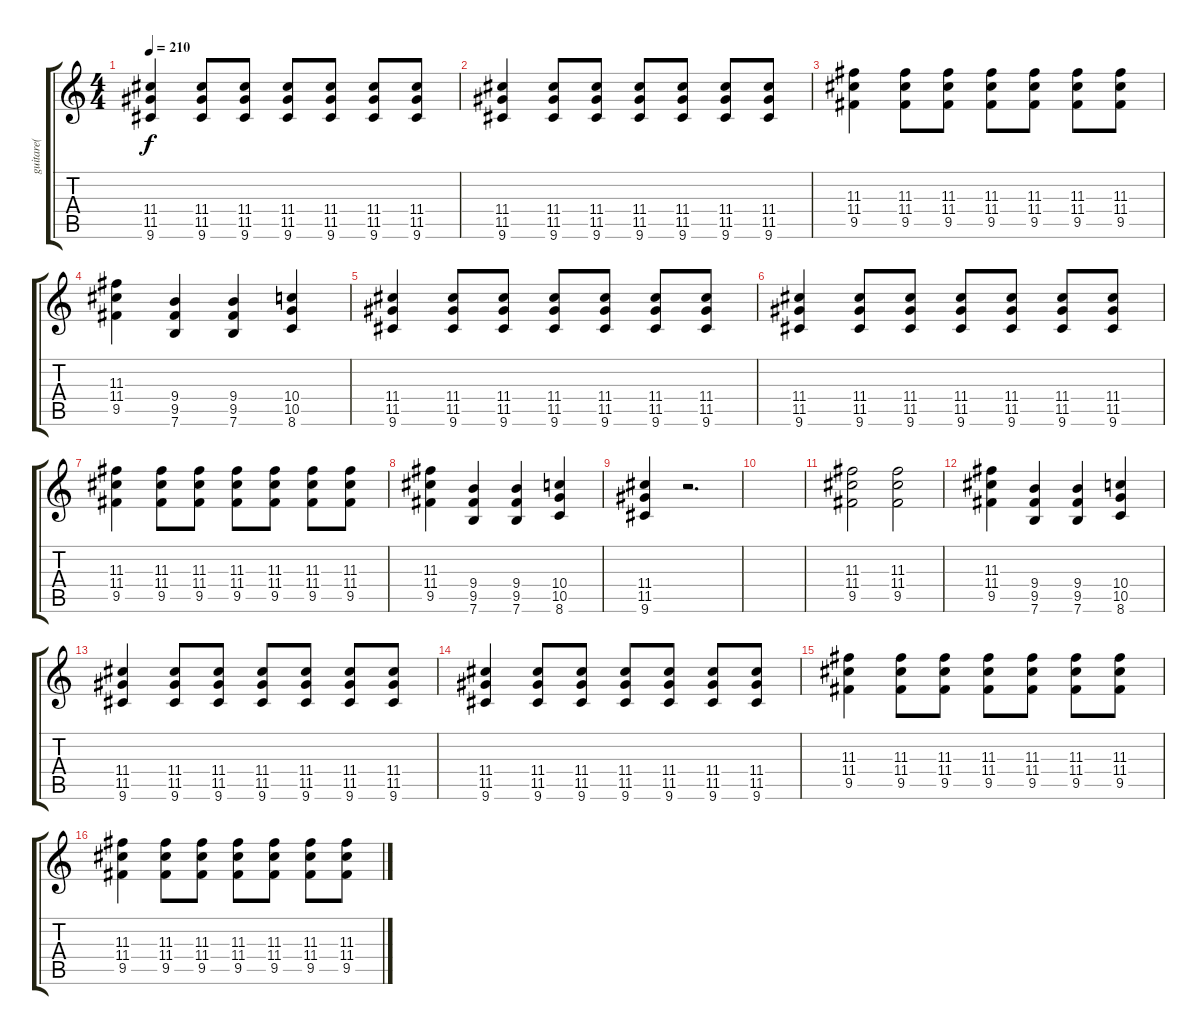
\track ("guitare(  Pete Davidson )" "guitare(  ") {instrument distortionguitar}
\staff {score tabs}
\tuning (E4 B3 G3 D3 A2 E2) {hide}
\ts (4 4)
\tempo 210
\clef g2
\ks c
(11.4 11.5 9.6).4{dy f} (11.4 11.5 9.6).8 (11.4 11.5 9.6).8 (11.4 11.5 9.6).8 (11.4 11.5 9.6).8 (11.4 11.5 9.6).8 (11.4 11.5 9.6).8 |
(11.4 11.5 9.6).4 (11.4 11.5 9.6).8 (11.4 11.5 9.6).8 (11.4 11.5 9.6).8 (11.4 11.5 9.6).8 (11.4 11.5 9.6).8 (11.4 11.5 9.6).8 |
(11.3 11.4 9.5).4 (11.3 11.4 9.5).8 (11.3 11.4 9.5).8 (11.3 11.4 9.5).8 (11.3 11.4 9.5).8 (11.3 11.4 9.5).8 (11.3 11.4 9.5).8 |
(11.3 11.4 9.5).4 (9.4 9.5 7.6).4 (9.4 9.5 7.6).4 (10.4 10.5 8.6).4 |
(11.4 11.5 9.6).4 (11.4 11.5 9.6).8 (11.4 11.5 9.6).8 (11.4 11.5 9.6).8 (11.4 11.5 9.6).8 (11.4 11.5 9.6).8 (11.4 11.5 9.6).8 |
(11.4 11.5 9.6).4 (11.4 11.5 9.6).8 (11.4 11.5 9.6).8 (11.4 11.5 9.6).8 (11.4 11.5 9.6).8 (11.4 11.5 9.6).8 (11.4 11.5 9.6).8 |
(11.3 11.4 9.5).4 (11.3 11.4 9.5).8 (11.3 11.4 9.5).8 (11.3 11.4 9.5).8 (11.3 11.4 9.5).8 (11.3 11.4 9.5).8 (11.3 11.4 9.5).8 |
(11.3 11.4 9.5).4 (9.4 9.5 7.6).4 (9.4 9.5 7.6).4 (10.4 10.5 8.6).4 |
(11.4 11.5 9.6).4 r.2{d} |
|
(11.3 11.4 9.5).2 (11.3 11.4 9.5).2 |
(11.3 11.4 9.5).4 (9.4 9.5 7.6).4 (9.4 9.5 7.6).4 (10.4 10.5 8.6).4 |
(11.4 11.5 9.6).4 (11.4 11.5 9.6).8 (11.4 11.5 9.6).8 (11.4 11.5 9.6).8 (11.4 11.5 9.6).8 (11.4 11.5 9.6).8 (11.4 11.5 9.6).8 |
(11.4 11.5 9.6).4 (11.4 11.5 9.6).8 (11.4 11.5 9.6).8 (11.4 11.5 9.6).8 (11.4 11.5 9.6).8 (11.4 11.5 9.6).8 (11.4 11.5 9.6).8 |
(11.3 11.4 9.5).4 (11.3 11.4 9.5).8 (11.3 11.4 9.5).8 (11.3 11.4 9.5).8 (11.3 11.4 9.5).8 (11.3 11.4 9.5).8 (11.3 11.4 9.5).8 |
(11.3 11.4 9.5).4 (11.3 11.4 9.5).8 (11.3 11.4 9.5).8 (11.3 11.4 9.5).8 (11.3 11.4 9.5).8 (11.3 11.4 9.5).8 (11.3 11.4 9.5).8
